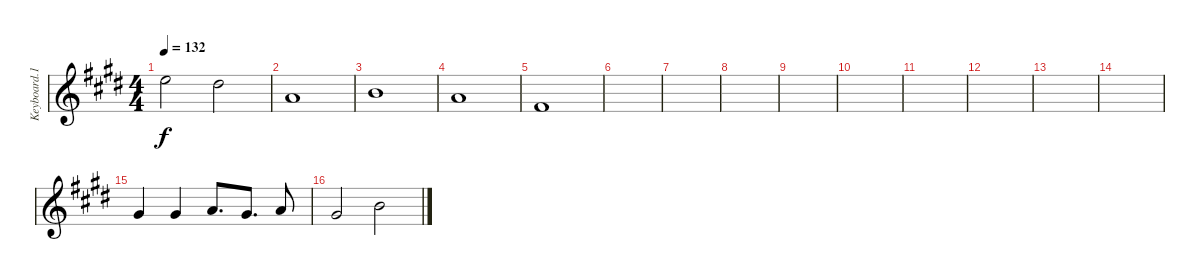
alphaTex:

\track ("Keyboard.1" "Keyboard.1") {instrument electricgrandpiano}
\staff {score}
\tuning (E4 B3 G3 D3 A2 E2 B1) {hide}
\ts (4 4)
\tempo 132
\clef g2
\ks e
12.1.2{dy f} 11.1.2 |
5.1.1 |
7.1.1 |
5.1.1 |
2.1.1 |
|
|
|
|
|
|
|
|
|
4.1.4 4.1.4 5.1.8{d} 4.1.8{d} 5.1.8 |
4.1.2 7.1.2
